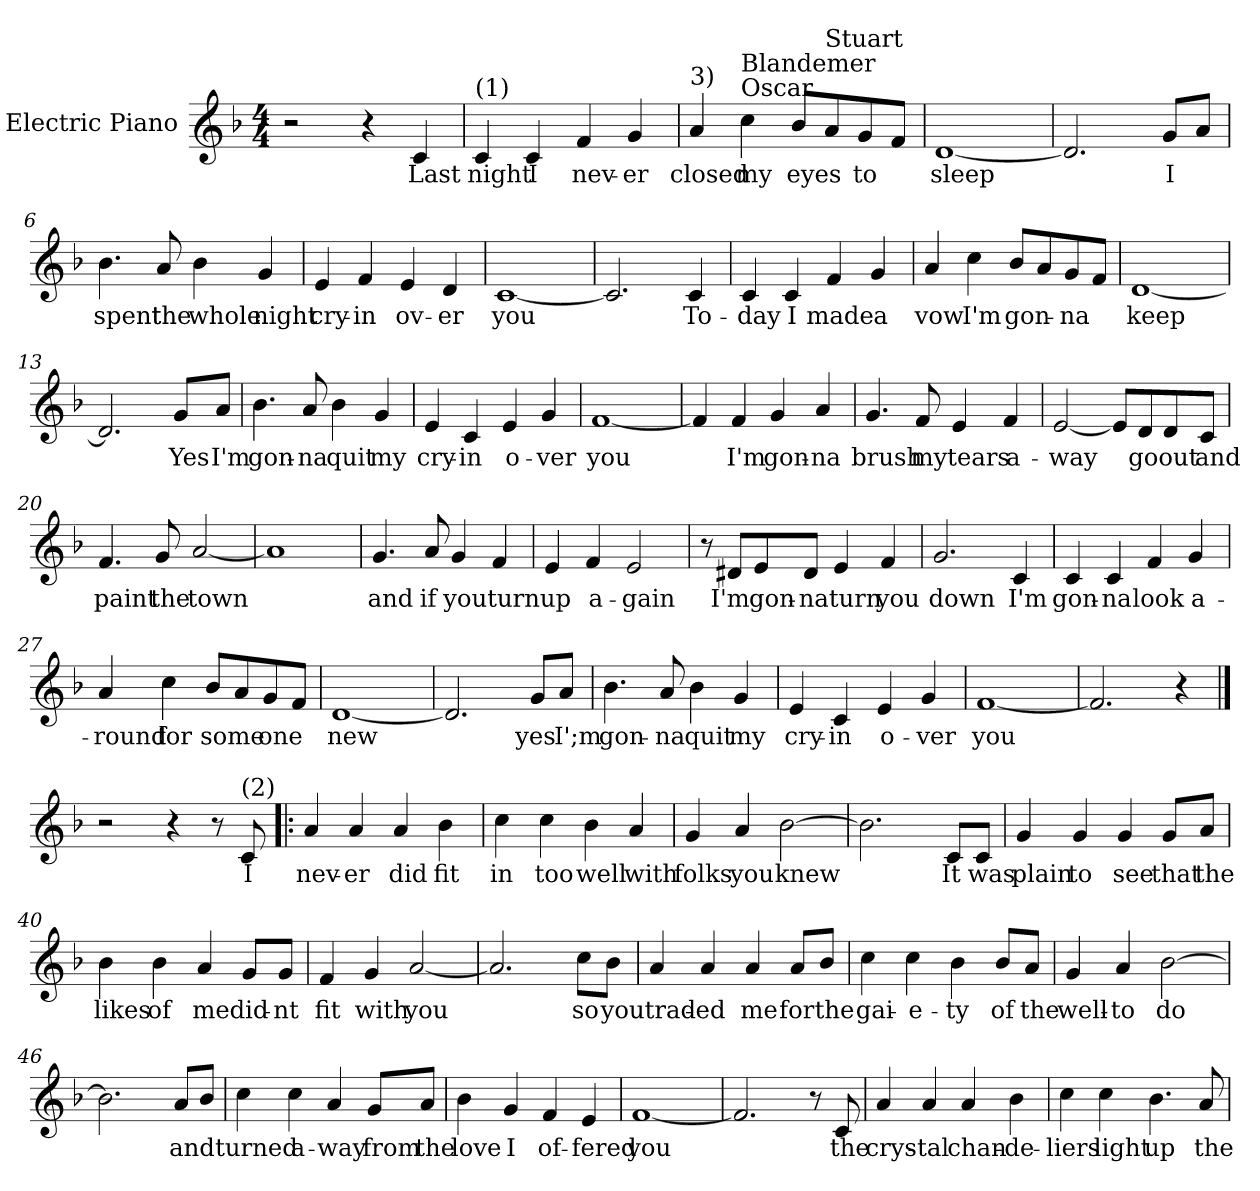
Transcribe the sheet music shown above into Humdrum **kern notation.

**kern	**text
*part1	*part1
*staff1	*staff1
*I"Electric Piano	*
*I'E.Pno	*
*clefG2	*
*k[b-]	*
*F:	*
*M4/4	*
=1	=1
2r	.
4r	.
4c/	Last
=2	=2
!LO:TX:a:t=(1)	!
4c/	night
4c/	I
4f/	nev-
4g/	-er
=3	=3
!LO:TX:a:t=3)	!
4a/	closed
!LO:TX:a:t=Oscar	!
!LO:TX:a:t=Blandemer	!
4cc\	my
8b-/L	eyes
!LO:TX:a:t=Stuart	!
8a/	.
8g/	to
8f/J	.
=4	=4
[1d	sleep
=5	=5
2.d/]	.
8g/L	I
8a/J	.
!!LO:LB:g=z
=6	=6
4.b-\	spent
8a/	the
4b-\	whole
4g/	night
=7	=7
4e/	cry-
4f/	-in
4e/	ov-
4d/	-er
=8	=8
[1c	you
=9	=9
2.c/]	.
4c/	To-
=10	=10
4c/	-day
4c/	I
4f/	made
4g/	a
!!LO:LB:g=z
=11	=11
4a/	vow
4cc\	I'm
8b-/L	gon-
8a/	.
8g/	-na
8f/J	.
=12	=12
[1d	keep
=13	=13
2.d/]	.
8g/L	Yes
8a/J	I'm
=14	=14
4.b-\	gon-
8a/	-na
4b-\	quit
4g/	my
=15	=15
4e/	cry-
4c/	-in
4e/	o-
4g/	-ver
=16	=16
[1f	you
!!LO:LB:g=z
=17	=17
4f/]	.
4f/	I'm
4g/	gon-
4a/	-na
=18	=18
4.g/	brush
8f/	my
4e/	tears
4f/	a-
=19	=19
[2e/	-way
8e/L]	.
8d/	go
8d/	out
8c/J	and
=20	=20
4.f/	paint
8g/	the
[2a/	town
=21	=21
1a]	.
!!LO:LB:g=z
=22	=22
4.g/	and
8a/	if
4g/	you
4f/	turn
=23	=23
4e/	up
4f/	a-
2e/	-gain
=24	=24
8r	.
8d#X/L	I'm
8e/	gon-
8d#/J	-na
4e/	turn
4f/	you
=25	=25
2.g/	down
4c/	I'm
!!LO:LB:g=z
=26	=26
4c/	gon-
4c/	-na
4f/	look
4g/	a-
=27	=27
4a/	-round
4cc\	for
8b-/L	some
8a/	.
8g/	one
8f/J	.
=28	=28
[1d	new
=29	=29
2.d/]	.
8g/L	yes
8a/J	I';m
=30	=30
4.b-\	gon-
8a/	-na
4b-\	quit
4g/	my
!!LO:LB:g=z
=31	=31
4e/	cry-
4c/	-in
4e/	o-
4g/	-ver
=32	=32
[1f	you
=33	=33
2.f/]	.
4r	.
==34	==34
2r	.
4r	.
8r	.
!LO:TX:a:t=(2)	!
8c/	I
=35!|:	=35!|:
4a/	nev-
4a/	-er
4a/	did
4b-\	fit
=36	=36
4cc\	in
4cc\	too
4b-\	well
4a/	with
!!LO:LB:g=z
=37	=37
4g/	folks
4a/	you
[2b-\	knew
=38	=38
2.b-\]	.
8c/L	It
8c/J	was
=39	=39
4g/	plain
4g/	to
4g/	see
8g/L	that
8a/J	the
=40	=40
4b-\	likes
4b-\	of
4a/	me
8g/L	did-
8g/J	-nt
!!LO:PB:g=z
=41	=41
4f/	fit
4g/	with
[2a/	you
=42	=42
2.a/]	.
8cc\L	so
8b-\J	you
=43	=43
4a/	trad-
4a/	-ed
4a/	me
8a/L	for
8b-/J	the
=44	=44
4cc\	gai-
4cc\	-e-
4b-\	-ty
8b-/L	of
8a/J	the
=45	=45
4g/	well-
4a/	to
[2b-\	do
!!LO:LB:g=z
=46	=46
2.b-\]	.
8a/L	and
8b-/J	.
=47	=47
4cc\	turned
4cc\	a-
4a/	way
8g/L	from
8a/J	the
=48	=48
4b-\	love
4g/	I
4f/	of-
4e/	-fered
=49	=49
[1f	you
=50	=50
2.f/]	.
8r	.
8c/	the
!!LO:LB:g=z
=51	=51
4a/	crys-
4a/	-tal
4a/	chan-
4b-\	-de-
=52	=52
4cc\	-liers
4cc\	light
4.b-\	up
8a/	the
=	=
*-	*-
